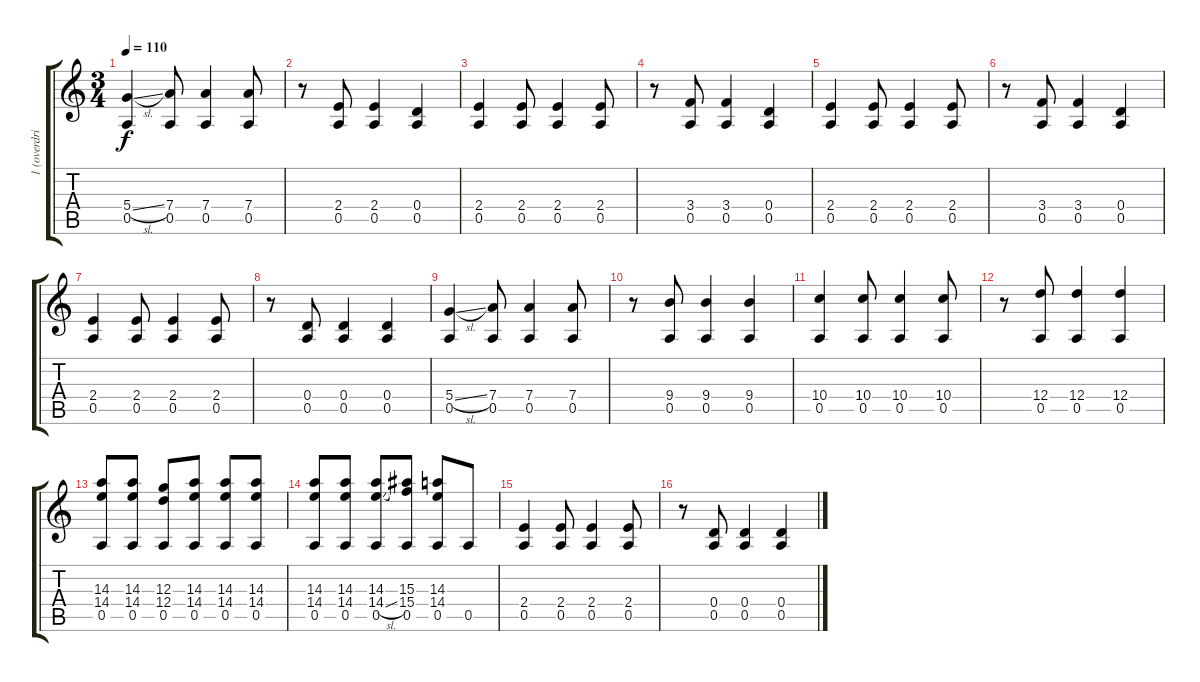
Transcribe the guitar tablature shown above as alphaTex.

\track ("1 (overdrive)" "1 (overdri") {instrument overdrivenguitar}
\staff {score tabs}
\tuning (E4 B3 G3 D3 A2 E2) {hide}
\ts (3 4)
\tempo 110
\clef g2
\ks c
(5.4{sl} 0.5).4{dy f} (7.4 0.5).8 (7.4 0.5).4 (7.4 0.5).8 |
r.8 (2.4 0.5).8 (2.4 0.5).4 (0.4 0.5).4 |
(2.4 0.5).4 (2.4 0.5).8 (2.4 0.5).4 (2.4 0.5).8 |
r.8 (3.4 0.5).8 (3.4 0.5).4 (0.4 0.5).4 |
(2.4 0.5).4 (2.4 0.5).8 (2.4 0.5).4 (2.4 0.5).8 |
r.8 (3.4 0.5).8 (3.4 0.5).4 (0.4 0.5).4 |
(2.4 0.5).4 (2.4 0.5).8 (2.4 0.5).4 (2.4 0.5).8 |
r.8 (0.4 0.5).8 (0.4 0.5).4 (0.4 0.5).4 |
(5.4{sl} 0.5).4 (7.4 0.5).8 (7.4 0.5).4 (7.4 0.5).8 |
r.8 (9.4 0.5).8 (9.4 0.5).4 (9.4 0.5).4 |
(10.4 0.5).4 (10.4 0.5).8 (10.4 0.5).4 (10.4 0.5).8 |
r.8 (12.4 0.5).8 (12.4 0.5).4 (12.4 0.5).4 |
(14.3 14.4 0.5).8 (14.3 14.4 0.5).8 (12.3 12.4 0.5).8 (14.3 14.4 0.5).8 (14.3 14.4 0.5).8 (14.3 14.4 0.5).8 |
(14.3 14.4 0.5).8 (14.3 14.4 0.5).8 (14.3 14.4{sl} 0.5).8 (15.3 15.4 0.5).8 (14.3 14.4 0.5).8 0.5.8 |
(2.4 0.5).4 (2.4 0.5).8 (2.4 0.5).4 (2.4 0.5).8 |
r.8 (0.4 0.5).8 (0.4 0.5).4 (0.4 0.5).4
